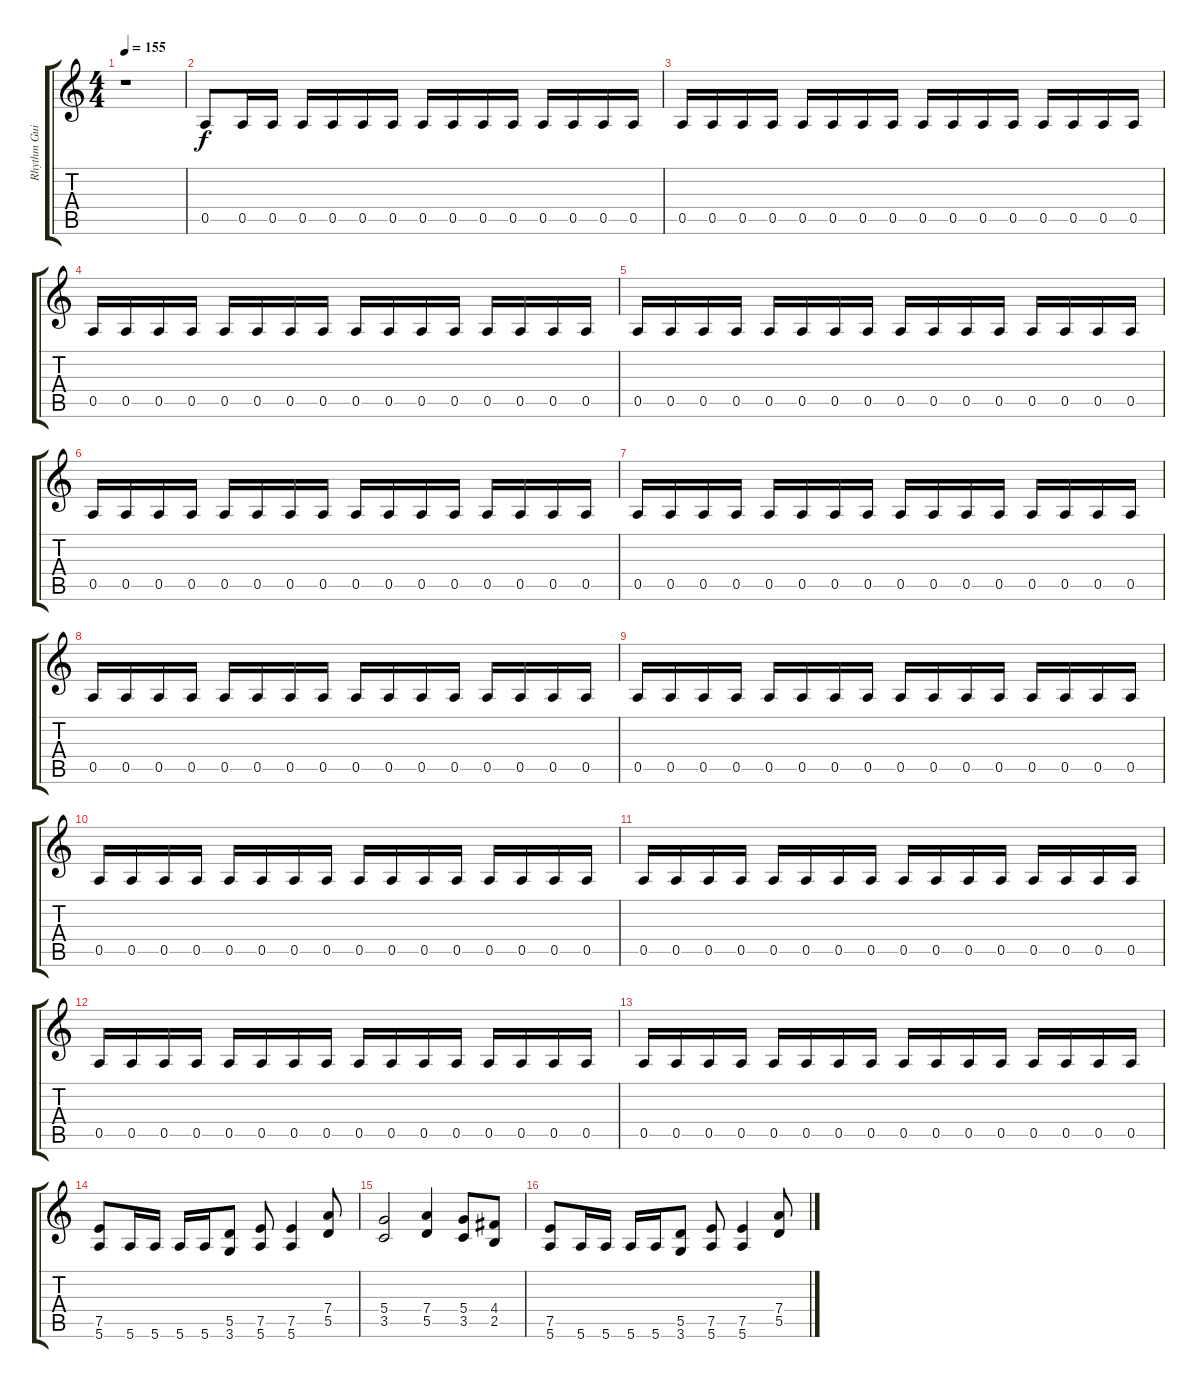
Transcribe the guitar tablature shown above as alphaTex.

\track ("Rhythm Guitar" "Rhythm Gui") {instrument distortionguitar}
\staff {score tabs}
\tuning (E4 B3 G3 D3 A2 E2) {hide}
\ts (4 4)
\tempo 155
\clef g2
\ks c
r.1{dy f instrument distortionguitar} |
0.5.8 0.5.16 0.5.16 0.5.16 0.5.16 0.5.16 0.5.16 0.5.16 0.5.16 0.5.16 0.5.16 0.5.16 0.5.16 0.5.16 0.5.16 |
0.5.16 0.5.16 0.5.16 0.5.16 0.5.16 0.5.16 0.5.16 0.5.16 0.5.16 0.5.16 0.5.16 0.5.16 0.5.16 0.5.16 0.5.16 0.5.16 |
0.5.16 0.5.16 0.5.16 0.5.16 0.5.16 0.5.16 0.5.16 0.5.16 0.5.16 0.5.16 0.5.16 0.5.16 0.5.16 0.5.16 0.5.16 0.5.16 |
0.5.16 0.5.16 0.5.16 0.5.16 0.5.16 0.5.16 0.5.16 0.5.16 0.5.16 0.5.16 0.5.16 0.5.16 0.5.16 0.5.16 0.5.16 0.5.16 |
0.5.16 0.5.16 0.5.16 0.5.16 0.5.16 0.5.16 0.5.16 0.5.16 0.5.16 0.5.16 0.5.16 0.5.16 0.5.16 0.5.16 0.5.16 0.5.16 |
0.5.16 0.5.16 0.5.16 0.5.16 0.5.16 0.5.16 0.5.16 0.5.16 0.5.16 0.5.16 0.5.16 0.5.16 0.5.16 0.5.16 0.5.16 0.5.16 |
0.5.16 0.5.16 0.5.16 0.5.16 0.5.16 0.5.16 0.5.16 0.5.16 0.5.16 0.5.16 0.5.16 0.5.16 0.5.16 0.5.16 0.5.16 0.5.16 |
0.5.16 0.5.16 0.5.16 0.5.16 0.5.16 0.5.16 0.5.16 0.5.16 0.5.16 0.5.16 0.5.16 0.5.16 0.5.16 0.5.16 0.5.16 0.5.16 |
0.5.16 0.5.16 0.5.16 0.5.16 0.5.16 0.5.16 0.5.16 0.5.16 0.5.16 0.5.16 0.5.16 0.5.16 0.5.16 0.5.16 0.5.16 0.5.16 |
0.5.16 0.5.16 0.5.16 0.5.16 0.5.16 0.5.16 0.5.16 0.5.16 0.5.16 0.5.16 0.5.16 0.5.16 0.5.16 0.5.16 0.5.16 0.5.16 |
0.5.16 0.5.16 0.5.16 0.5.16 0.5.16 0.5.16 0.5.16 0.5.16 0.5.16 0.5.16 0.5.16 0.5.16 0.5.16 0.5.16 0.5.16 0.5.16 |
0.5.16 0.5.16 0.5.16 0.5.16 0.5.16 0.5.16 0.5.16 0.5.16 0.5.16 0.5.16 0.5.16 0.5.16 0.5.16 0.5.16 0.5.16 0.5.16 |
(7.5 5.6).8 5.6.16 5.6.16 5.6.16 5.6.16 (5.5 3.6).8 (7.5 5.6).8 (7.5 5.6).4 (7.4 5.5).8 |
(5.4 3.5).2 (7.4 5.5).4 (5.4 3.5).8 (4.4 2.5).8 |
(7.5 5.6).8 5.6.16 5.6.16 5.6.16 5.6.16 (5.5 3.6).8 (7.5 5.6).8 (7.5 5.6).4 (7.4 5.5).8
